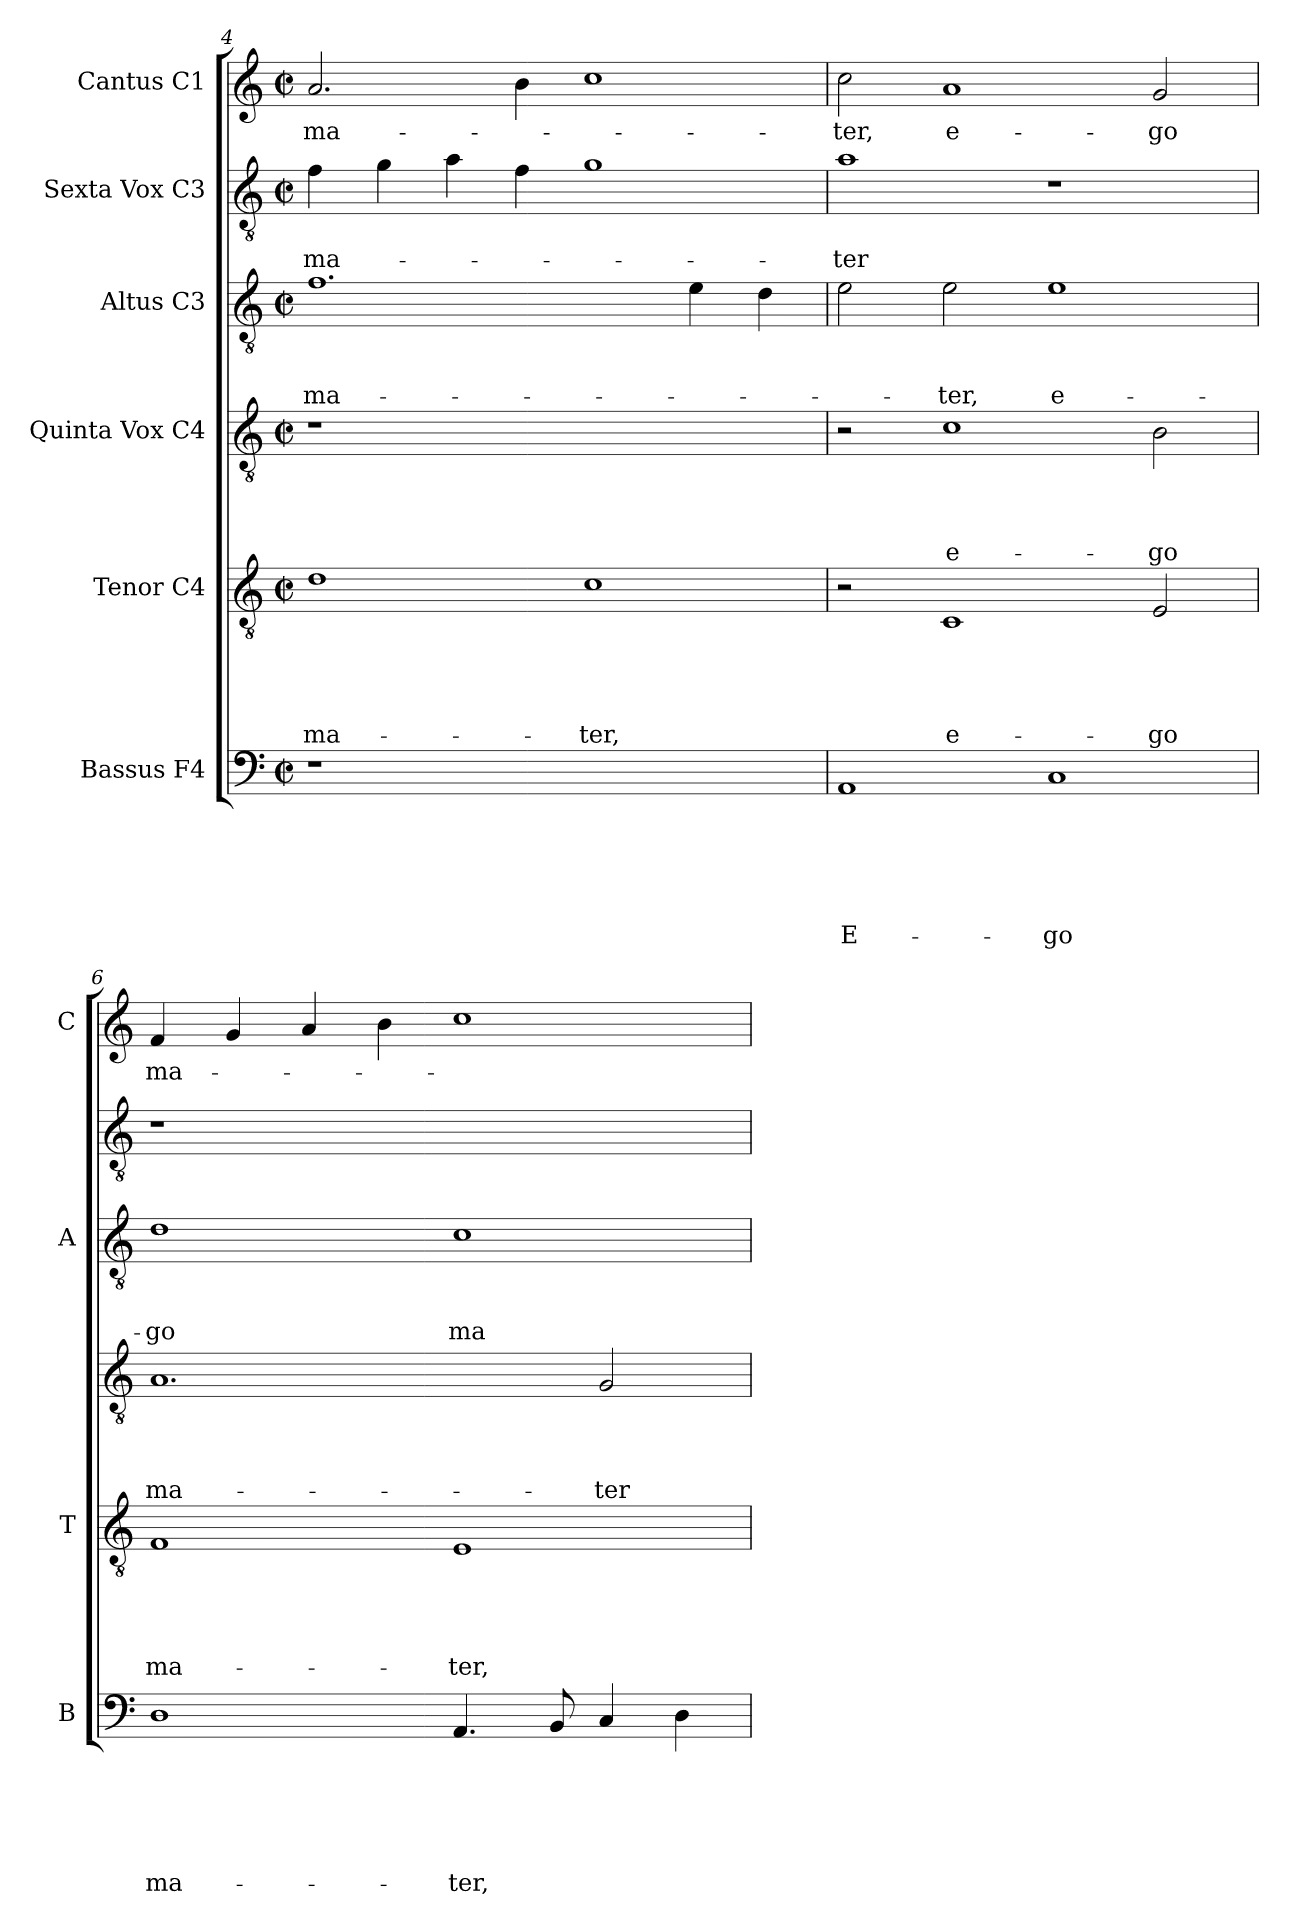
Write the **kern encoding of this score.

**kern	**text	**text	**text	**text	**text	**text	**kern	**text	**text	**text	**text	**text	**kern	**text	**text	**text	**text	**kern	**text	**text	**text	**kern	**text	**text	**kern	**text
*part6	*part6	*part6	*part6	*part6	*part6	*part6	*part5	*part5	*part5	*part5	*part5	*part5	*part4	*part4	*part4	*part4	*part4	*part3	*part3	*part3	*part3	*part2	*part2	*part2	*part1	*part1
*staff6	*staff6	*staff6	*staff6	*staff6	*staff6	*staff6	*staff5	*staff5	*staff5	*staff5	*staff5	*staff5	*staff4	*staff4	*staff4	*staff4	*staff4	*staff3	*staff3	*staff3	*staff3	*staff2	*staff2	*staff2	*staff1	*staff1
*I"Bassus F4	*	*	*	*	*	*	*I"Tenor C4	*	*	*	*	*	*I"Quinta Vox C4	*	*	*	*	*I"Altus C3	*	*	*	*I"Sexta Vox C3	*	*	*I"Cantus C1	*
*I'B	*	*	*	*	*	*	*I'T	*	*	*	*	*	*	*	*	*	*	*I'A	*	*	*	*	*	*	*I'C	*
*clefF4	*	*	*	*	*	*	*clefGv2	*	*	*	*	*	*clefGv2	*	*	*	*	*clefGv2	*	*	*	*clefGv2	*	*	*clefG2	*
*k[]	*	*	*	*	*	*	*k[]	*	*	*	*	*	*k[]	*	*	*	*	*k[]	*	*	*	*k[]	*	*	*k[]	*
*C:	*	*	*	*	*	*	*C:	*	*	*	*	*	*C:	*	*	*	*	*C:	*	*	*	*C:	*	*	*C:	*
*M2/2	*	*	*	*	*	*	*M2/2	*	*	*	*	*	*M2/2	*	*	*	*	*M2/2	*	*	*	*M2/2	*	*	*M2/2	*
*met(c|)	*	*	*	*	*	*	*met(c|)	*	*	*	*	*	*met(c|)	*	*	*	*	*met(c|)	*	*	*	*met(c|)	*	*	*met(c|)	*
=4	=4	=4	=4	=4	=4	=4	=4	=4	=4	=4	=4	=4	=4	=4	=4	=4	=4	=4	=4	=4	=4	=4	=4	=4	=4	=4
!	!	!	!	!	!	!	!	!	!	!	!	!LO:LY:b	!	!	!	!	!	!	!	!	!LO:LY:b	!	!	!LO:LY:b	!	!LO:LY:b
1r	.	.	.	.	.	.	1d	.	.	.	.	ma-	1r	.	.	.	.	1.f	.	.	ma-	4f\	.	ma-	2.a/	ma-
.	.	.	.	.	.	.	.	.	.	.	.	.	.	.	.	.	.	.	.	.	.	4g\	.	.	.	.
.	.	.	.	.	.	.	.	.	.	.	.	.	.	.	.	.	.	.	.	.	.	4a\	.	.	.	.
.	.	.	.	.	.	.	.	.	.	.	.	.	.	.	.	.	.	.	.	.	.	4f\	.	.	4b\	.
!	!	!	!	!	!	!	!	!	!	!	!	!LO:LY:b	!	!	!	!	!	!	!	!	!	!	!	!	!	!
1ryy	.	.	.	.	.	.	1c	.	.	.	.	-ter,	1ryy	.	.	.	.	.	.	.	.	1g	.	.	1cc	.
.	.	.	.	.	.	.	.	.	.	.	.	.	.	.	.	.	.	4e\	.	.	.	.	.	.	.	.
.	.	.	.	.	.	.	.	.	.	.	.	.	.	.	.	.	.	4d\	.	.	.	.	.	.	.	.
=5	=5	=5	=5	=5	=5	=5	=5	=5	=5	=5	=5	=5	=5	=5	=5	=5	=5	=5	=5	=5	=5	=5	=5	=5	=5	=5
!	!	!	!	!	!	!LO:LY:b	!	!	!	!	!	!	!	!	!	!	!	!	!	!	!	!	!	!LO:LY:b	!	!LO:LY:b
1AA	.	.	.	.	.	E-	2r	.	.	.	.	.	2r	.	.	.	.	2e\	.	.	.	1a	.	-ter	2cc\	-ter,
!	!	!	!	!	!	!	!	!	!	!	!	!LO:LY:b	!	!	!	!	!LO:LY:b	!	!	!	!LO:LY:b	!	!	!	!	!LO:LY:b
.	.	.	.	.	.	.	1C	.	.	.	.	e-	1c	.	.	.	e-	2e\	.	.	-ter,	.	.	.	1a	e-
!	!	!	!	!	!	!LO:LY:b	!	!	!	!	!	!	!	!	!	!	!	!	!	!	!LO:LY:b	!	!	!	!	!
1C	.	.	.	.	.	-go	.	.	.	.	.	.	.	.	.	.	.	1e	.	.	e-	1r	.	.	.	.
!	!	!	!	!	!	!	!	!	!	!	!	!LO:LY:b	!	!	!	!	!LO:LY:b	!	!	!	!	!	!	!	!	!LO:LY:b
.	.	.	.	.	.	.	2E/	.	.	.	.	-go	2B\	.	.	.	-go	.	.	.	.	.	.	.	2g/	-go
!!LO:LB:g=z
=6	=6	=6	=6	=6	=6	=6	=6	=6	=6	=6	=6	=6	=6	=6	=6	=6	=6	=6	=6	=6	=6	=6	=6	=6	=6	=6
!	!	!	!	!	!	!LO:LY:b	!	!	!	!	!	!LO:LY:b	!	!	!	!	!LO:LY:b	!	!	!	!LO:LY:b	!	!	!	!	!LO:LY:b
1D	.	.	.	.	.	ma-	1F	.	.	.	.	ma-	1.A	.	.	.	ma-	1d	.	.	-go	1r	.	.	4f/	ma-
.	.	.	.	.	.	.	.	.	.	.	.	.	.	.	.	.	.	.	.	.	.	.	.	.	4g/	.
.	.	.	.	.	.	.	.	.	.	.	.	.	.	.	.	.	.	.	.	.	.	.	.	.	4a/	.
.	.	.	.	.	.	.	.	.	.	.	.	.	.	.	.	.	.	.	.	.	.	.	.	.	4b\	.
!	!	!	!	!	!	!LO:LY:b	!	!	!	!	!	!LO:LY:b	!	!	!	!	!	!	!	!	!LO:LY:b	!	!	!	!	!
4.AA/	.	.	.	.	.	-ter,	1E	.	.	.	.	-ter,	.	.	.	.	.	1c	.	.	ma-	1ryy	.	.	1cc	.
8BB/	.	.	.	.	.	.	.	.	.	.	.	.	.	.	.	.	.	.	.	.	.	.	.	.	.	.
!	!	!	!	!	!	!	!	!	!	!	!	!	!	!	!	!	!LO:LY:b	!	!	!	!	!	!	!	!	!
4C/	.	.	.	.	.	.	.	.	.	.	.	.	2G/	.	.	.	-ter	.	.	.	.	.	.	.	.	.
4D\	.	.	.	.	.	.	.	.	.	.	.	.	.	.	.	.	.	.	.	.	.	.	.	.	.	.
=	=	=	=	=	=	=	=	=	=	=	=	=	=	=	=	=	=	=	=	=	=	=	=	=	=	=
*-	*-	*-	*-	*-	*-	*-	*-	*-	*-	*-	*-	*-	*-	*-	*-	*-	*-	*-	*-	*-	*-	*-	*-	*-	*-	*-
